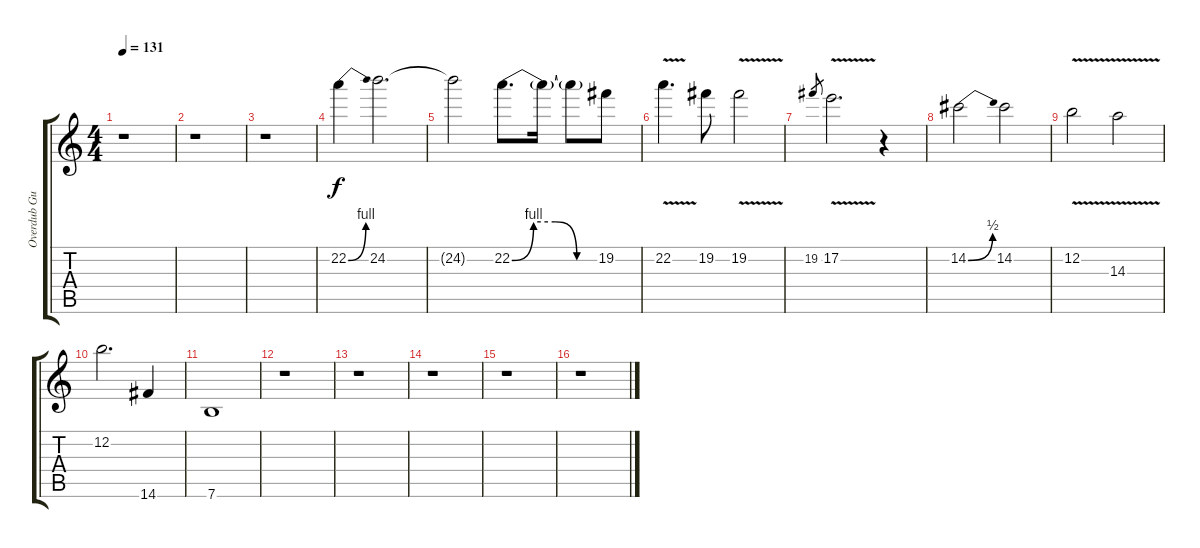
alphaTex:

\track ("Overdub Guitar" "Overdub Gu") {instrument distortionguitar}
\staff {score tabs}
\tuning (E4 B3 G3 D3 A2 E2) {hide}
\ts (4 4)
\tempo 131
\clef g2
\ks c
r.1{dy f} |
r.1 |
r.1 |
22.2{be (bend 0 0 60 4)}.4 24.2.2{d} |
24.2{t}.2 22.2{be (custom 0 0 15 4 30 4 45 0 60 0)}.8{d} 22.2{t}.16 22.2{t}.8 19.2.8 |
22.2{v}.4{d} 19.2.8 19.2{v}.2 |
19.2.8{gr} 17.2{v}.2{d} r.4 |
14.2{be (bend 0 0 60 2)}.2 14.2.2 |
12.2{v}.2 14.3{v}.2 |
12.2.2{d} 14.6.4 |
7.6.1 |
r.1 |
r.1 |
r.1 |
r.1 |
r.1
